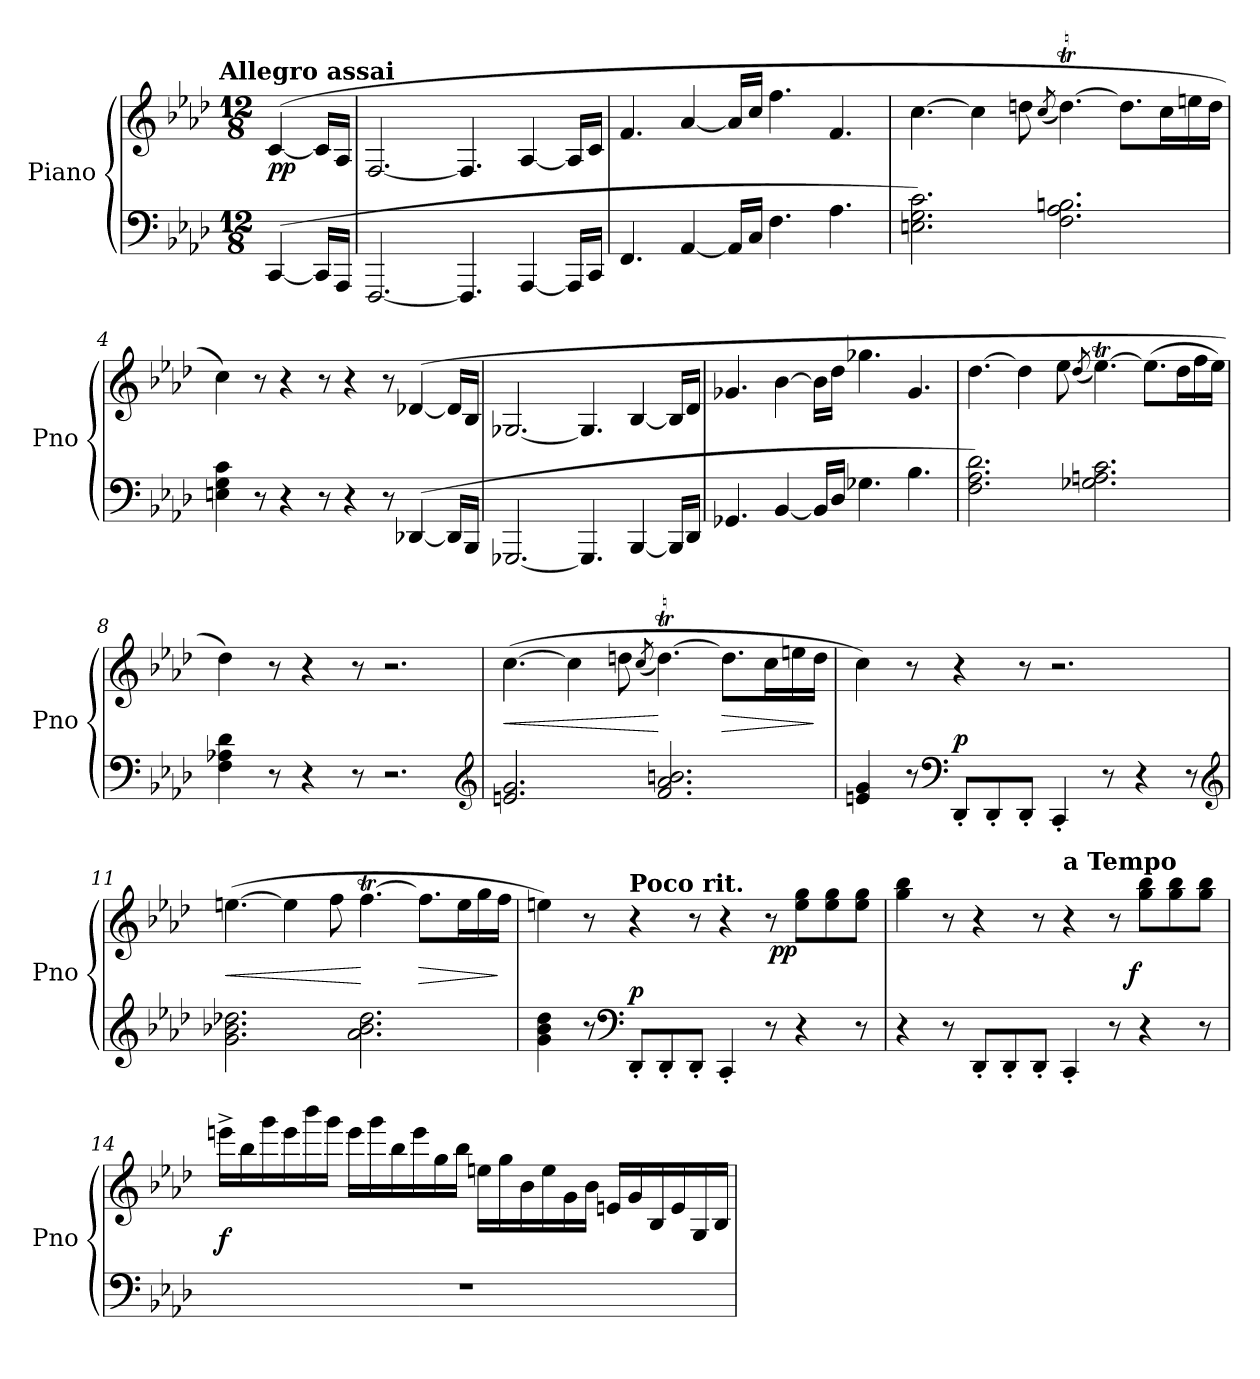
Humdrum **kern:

**kern	**kern	**dynam
*part1	*part1	*part1
*staff2	*staff1	*staff1/2
*I"Piano	*	*
*I'Pno	*	*
*clefF4	*clefG2	*
*k[b-e-a-d-]	*k[b-e-a-d-]	*
*f:	*f:	*
!!LO:TX:omd:t=Allegro assai
*M12/8	*M12/8	*
*MM144	*MM144	*
=	=	=
([4CC	(>[4c	pp
16CCLL]	16cLL]	.
16AAA-JJ	16A-JJ	.
=1	=1	=1
[2.FFF	[2.F	.
4.FFF]	4.F]	.
[4AAA-	[4A-	.
16AAA-LL]	16A-LL]	.
16CCJJ	16cJJ	.
=2	=2	=2
4.FF	4.f	.
[4AA-	[4a-	.
16AA-LL]	16a-/LL]	.
16CJJ	16cc/JJ	.
4.F	4.ff	.
4.A-	4.f	.
=3	=3	=3
2.En 2.G 2.c)	[4.cc	.
.	4cc]	.
.	8ddn	.
.	(8qcc	.
2.F 2.A- 2.Bn	[4.ddT)	.
.	8.ddL]	.
.	16ccL	.
.	16een	.
.	16ddJJ	.
=4	=4	=4
4En 4G 4c	4cc)	.
8r	8r	.
4r	4r	.
8r	8r	.
4r	4r	.
8r	8r	.
(<[4DD-X	(>[4d-X	.
16DD-LL]	16d-LL]	.
16BBB-JJ	16B-JJ	.
=5	=5	=5
[2.GGG-X	[2.G-X	.
4.GGG-]	4.G-]	.
[4BBB-	[4B-	.
16BBB-LL]	16B-LL]	.
16DD-JJ	16d-JJ	.
=6	=6	=6
4.GG-X	4.g-X	.
[4BB-	[4b-	.
16BB-LL]	16b-LL]	.
16D-JJ	16dd-JJ	.
4.G-X	4.gg-X	.
4.B-	4.g-	.
=7	=7	=7
2.F 2.A- 2.d-)	[4.dd-	.
.	4dd-]	.
.	8ee-	.
.	(8qdd-	.
2.G-X 2.An 2.c	[4.ee-T)	.
.	(8.ee-L]	.
.	16dd-L	.
.	16ff	.
.	16ee-JJ)	.
=8	=8	=8
4F 4A-X 4d-	4dd-)	.
8r	8r	.
4r	4r	.
8r	8r	.
2.r	2.r	.
*clefG2	*	*
=9	=9	=9
2.en 2.g	([4.cc	<
.	4cc]	.
.	8ddn	.
.	(8qcc	.
2.f 2.a- 2.bn	[4.ddT)	[
.	8.ddL]	>
.	16ccL	.
.	16een	.
.	16ddJJ	]
=10	=10	=10
4en 4g	4cc)	.
8r	8r	.
*clefF4	*	*
!	!	!LO:DY:a=2
8DD-'L	4r	p
8DD-'	.	.
8DD-'J	8r	.
4CC'	2.r	.
8r	.	.
4r	.	.
8r	.	.
*clefG2	*	*
=11	=11	=11
2.g 2.b-X 2.dd-X	([4.een	<
.	4ee]	.
.	8ff	.
2.a- 2.b- 2.dd-	[4.ffT	[
.	8.ffL]	>
.	16eeL	.
.	16gg	.
.	16ffJJ	]
=12	=12	=12
4g 4b- 4dd-	4een)	.
8r	8r	.
*clefF4	*	*
!	!LO:TX:a:B:t=Poco rit.	!
!	!	!LO:DY:a=2
8DD-'L	4r	p
8DD-'	.	.
8DD-'J	8r	.
4CC'	4r	.
8r	8r	.
!	!	!LO:DY:b:rj
4r	8ee 8ggL	pp
.	8ee 8gg	.
8r	8ee 8ggJ	.
=13	=13	=13
4r	4gg 4bb-	.
8r	8r	.
8DD-'L	4r	.
8DD-'	.	.
8DD-'J	8r	.
!	!LO:TX:a:B:t=a Tempo	!
4CC'	4r	.
8r	8r	.
!	!	!LO:DY:rj
4r	8gg 8bb-L	f
.	8gg 8bb-	.
8r	8gg 8bb-J	.
=14	=14	=14
1.r	16eeen^LL	f
.	16bb-	.
.	16ggg	.
.	16eee	.
.	16bbb-	.
.	16gggJJ	.
.	16eeeLL	.
.	16ggg	.
.	16bb-	.
.	16eee	.
.	16gg	.
.	16bb-JJ	.
.	16eenLL	.
.	16gg	.
.	16b-	.
.	16ee	.
.	16g	.
.	16b-JJ	.
.	16enLL	.
.	16g	.
.	16B-	.
.	16e	.
.	16G	.
.	16B-JJ	.
=	=	=
*-	*-	*-
